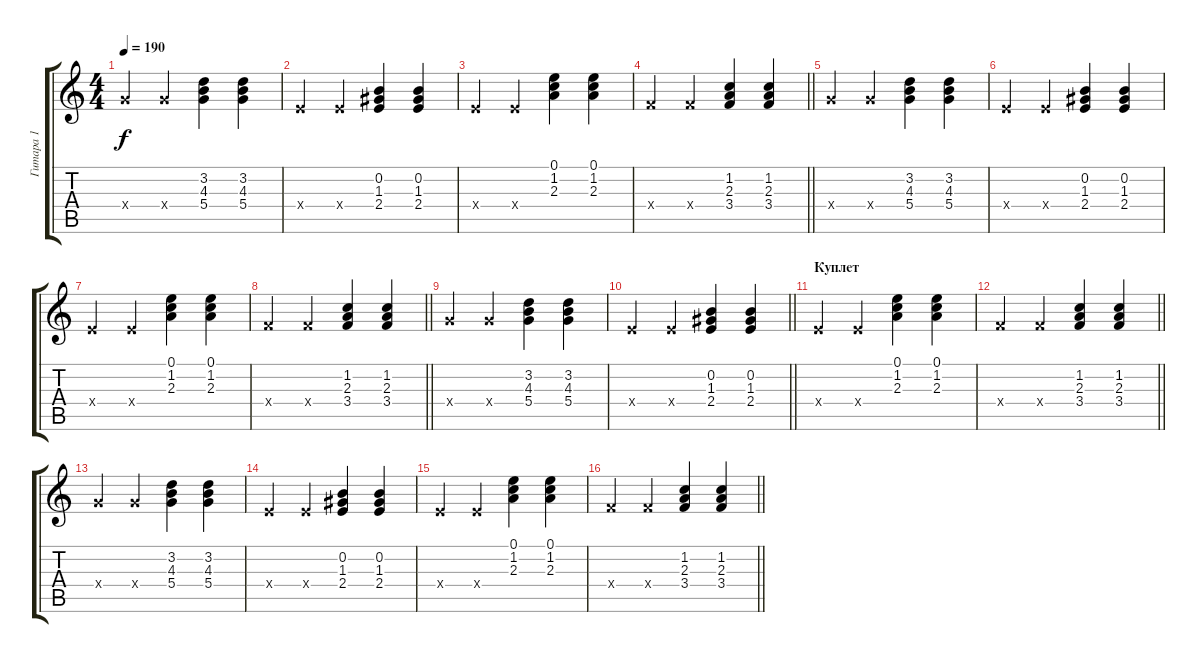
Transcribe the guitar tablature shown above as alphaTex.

\track ("Гитара 1" "Гитара 1") {instrument electricguitarjazz}
\staff {score tabs}
\tuning (E4 B3 G3 D3 A2 E2) {hide}
\ts (4 4)
\tempo 190
\clef g2
\ks c
5.4{x}.4{dy f} 5.4{x}.4 (3.2 4.3 5.4).4 (3.2 4.3 5.4).4 |
2.4{x}.4 2.4{x}.4 (0.2 1.3 2.4).4 (0.2 1.3 2.4).4 |
2.4{x}.4 2.4{x}.4 (0.1 1.2 2.3).4 (0.1 1.2 2.3).4 |
\barLineRight lightlight
3.4{x}.4 3.4{x}.4 (1.2 2.3 3.4).4 (1.2 2.3 3.4).4 |
5.4{x}.4 5.4{x}.4 (3.2 4.3 5.4).4 (3.2 4.3 5.4).4 |
2.4{x}.4 2.4{x}.4 (0.2 1.3 2.4).4 (0.2 1.3 2.4).4 |
2.4{x}.4 2.4{x}.4 (0.1 1.2 2.3).4 (0.1 1.2 2.3).4 |
\barLineRight lightlight
3.4{x}.4 3.4{x}.4 (1.2 2.3 3.4).4 (1.2 2.3 3.4).4 |
5.4{x}.4 5.4{x}.4 (3.2 4.3 5.4).4 (3.2 4.3 5.4).4 |
\barLineRight lightlight
2.4{x}.4 2.4{x}.4 (0.2 1.3 2.4).4 (0.2 1.3 2.4).4 |
\section ("" "Куплет")
2.4{x}.4 2.4{x}.4 (0.1 1.2 2.3).4 (0.1 1.2 2.3).4 |
\barLineRight lightlight
3.4{x}.4 3.4{x}.4 (1.2 2.3 3.4).4 (1.2 2.3 3.4).4 |
5.4{x}.4 5.4{x}.4 (3.2 4.3 5.4).4 (3.2 4.3 5.4).4 |
2.4{x}.4 2.4{x}.4 (0.2 1.3 2.4).4 (0.2 1.3 2.4).4 |
2.4{x}.4 2.4{x}.4 (0.1 1.2 2.3).4 (0.1 1.2 2.3).4 |
\barLineRight lightlight
3.4{x}.4 3.4{x}.4 (1.2 2.3 3.4).4 (1.2 2.3 3.4).4
